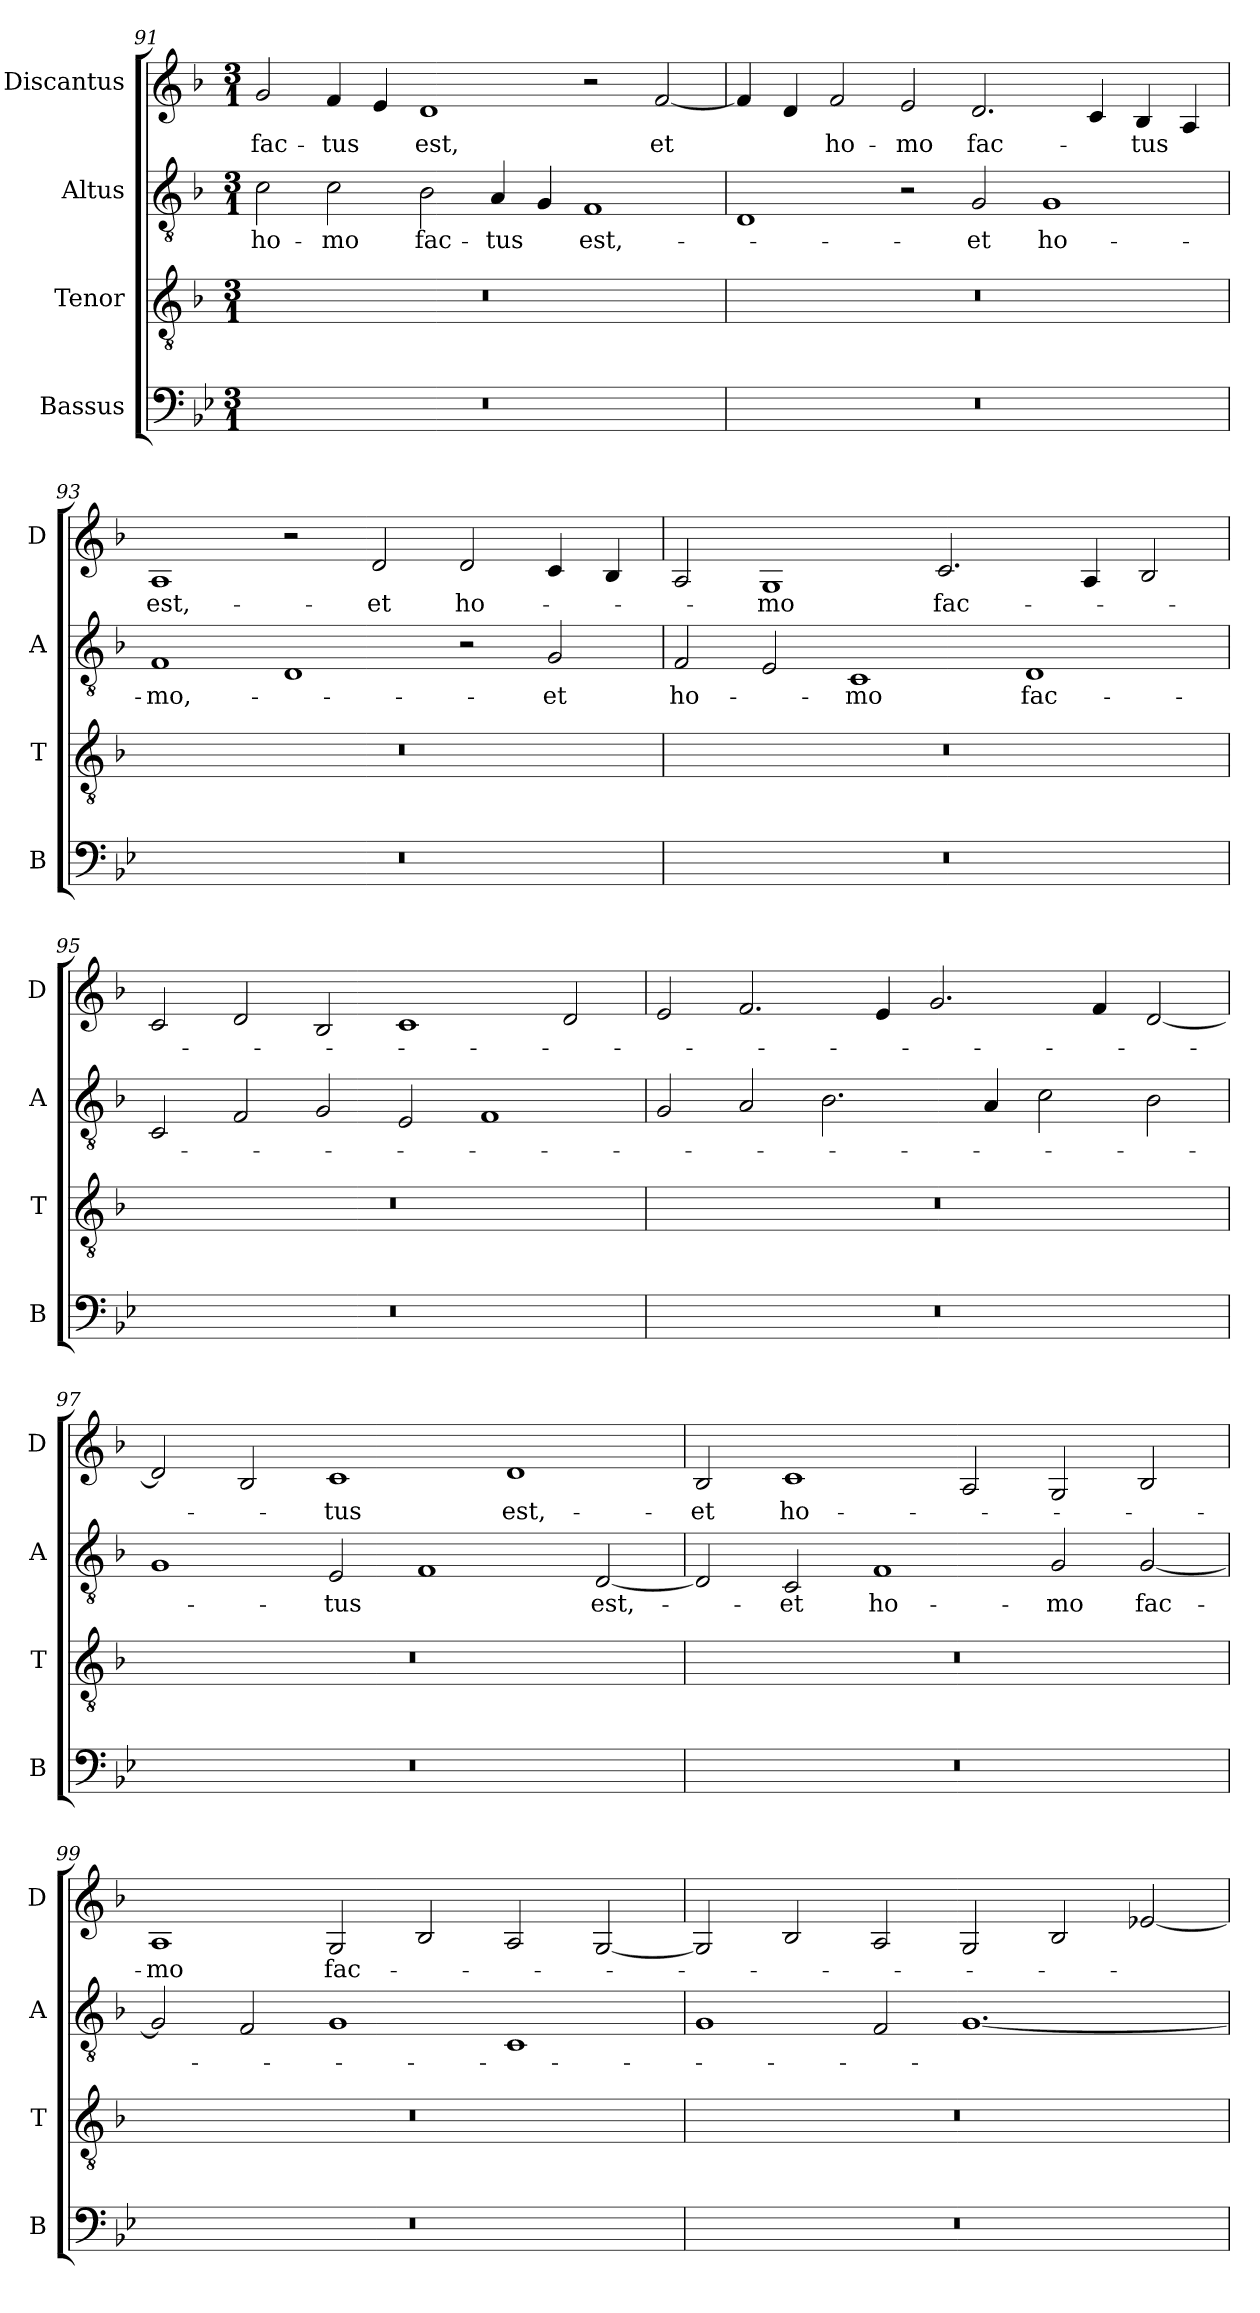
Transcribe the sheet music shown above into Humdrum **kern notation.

**kern	**kern	**kern	**text	**kern	**text
*part4	*part3	*part2	*part2	*part1	*part1
*staff4	*staff3	*staff2	*staff2	*staff1	*staff1
*I"Bassus	*I"Tenor	*I"Altus	*	*I"Discantus	*
*I'B	*I'T	*I'A	*	*I'D	*
*clefF4	*clefGv2	*clefGv2	*	*clefG2	*
*k[b-e-]	*k[b-]	*k[b-]	*	*k[b-]	*
*M3/1	*M3/1	*M3/1	*	*M3/1	*
=91	=91	=91	=91	=91	=91
0.r	0.r	2c	ho-	2g	fac-
.	.	2c	-mo	4f	-tus
.	.	.	.	4e	.
.	.	2B-	fac-	1d	est,
.	.	4A	-tus	.	.
.	.	4G	.	.	.
.	.	1F	est,-	2r	.
.	.	.	.	[2f	et
=92	=92	=92	=92	=92	=92
0.r	0.r	1D	.	4f]	.
.	.	.	.	4d	.
.	.	.	.	2f	ho-
.	.	2r	.	2e	-mo
.	.	2G	-et	2.d	fac-
.	.	1G	ho-	.	.
.	.	.	.	4c	.
.	.	.	.	4B-	-tus
.	.	.	.	4A	.
=93	=93	=93	=93	=93	=93
0.r	0.r	1F	-mo,-	1A	est,-
.	.	1D	.	2r	.
.	.	.	.	2d	-et
.	.	2r	.	2d	ho-
.	.	2G	-et	4c	.
.	.	.	.	4B-	.
=94	=94	=94	=94	=94	=94
0.r	0.r	2F	ho-	2A	.
.	.	2E	.	1G	-mo
.	.	1C	-mo	.	.
.	.	.	.	2.c	fac-
.	.	1D	fac-	.	.
.	.	.	.	4A	.
.	.	.	.	2B-	.
=95	=95	=95	=95	=95	=95
0.r	0.r	2C	.	2c	.
.	.	2F	.	2d	.
.	.	2G	.	2B-	.
.	.	2E	.	1c	.
.	.	1F	.	.	.
.	.	.	.	2d	.
=96	=96	=96	=96	=96	=96
0.r	0.r	2G	.	2e	.
.	.	2A	.	2.f	.
.	.	2.B-	.	.	.
.	.	.	.	4e	.
.	.	.	.	2.g	.
.	.	4A	.	.	.
.	.	2c	.	.	.
.	.	.	.	4f	.
.	.	2B-	.	[2d	.
=97	=97	=97	=97	=97	=97
0.r	0.r	1G	.	2d]	.
.	.	.	.	2B-	.
.	.	2E	-tus	1c	-tus
.	.	1F	.	.	.
.	.	.	.	1d	est,-
.	.	[2D	est,-	.	.
=98	=98	=98	=98	=98	=98
0.r	0.r	2D]	.	2B-	-et
.	.	2C	-et	1c	ho-
.	.	1F	ho-	.	.
.	.	.	.	2A	.
.	.	2G	-mo	2G	.
.	.	[2G	fac-	2B-	.
=99	=99	=99	=99	=99	=99
0.r	0.r	2G]	.	1A	-mo
.	.	2F	.	.	.
.	.	1G	.	2G	fac-
.	.	.	.	2B-	.
.	.	1C	.	2A	.
.	.	.	.	[2G	.
=100	=100	=100	=100	=100	=100
0.r	0.r	1G	.	2G]	.
.	.	.	.	2B-	.
.	.	2F	.	2A	.
.	.	[1.G	.	2G	.
.	.	.	.	2B-	.
.	.	.	.	[2e-X	.
=	=	=	=	=	=
*-	*-	*-	*-	*-	*-
